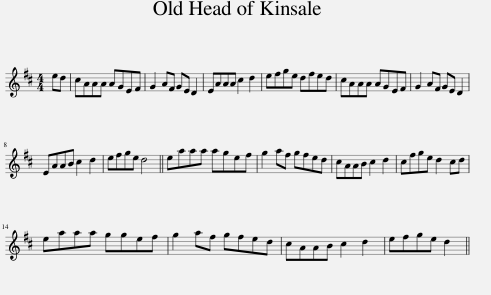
X:1
L:1/8
M:4/4
I:linebreak $
K:D
V:1 treble
V:1
 ed | cAAA AGEF | G2 AF GE D2 | EAAA c2 d2 | efge dfed | %5
 cAAA AGEF | G2 AF GE D2 |$ EAAB c2 d2 | efge d4 || eaaa agef | %10
 g2 af gfed | cAAB c2 d2 | cfge d2 cd |$ eaaa ggef | g2 af gfed | %15
 cAAB c2 d2 | efge d2 || %17
